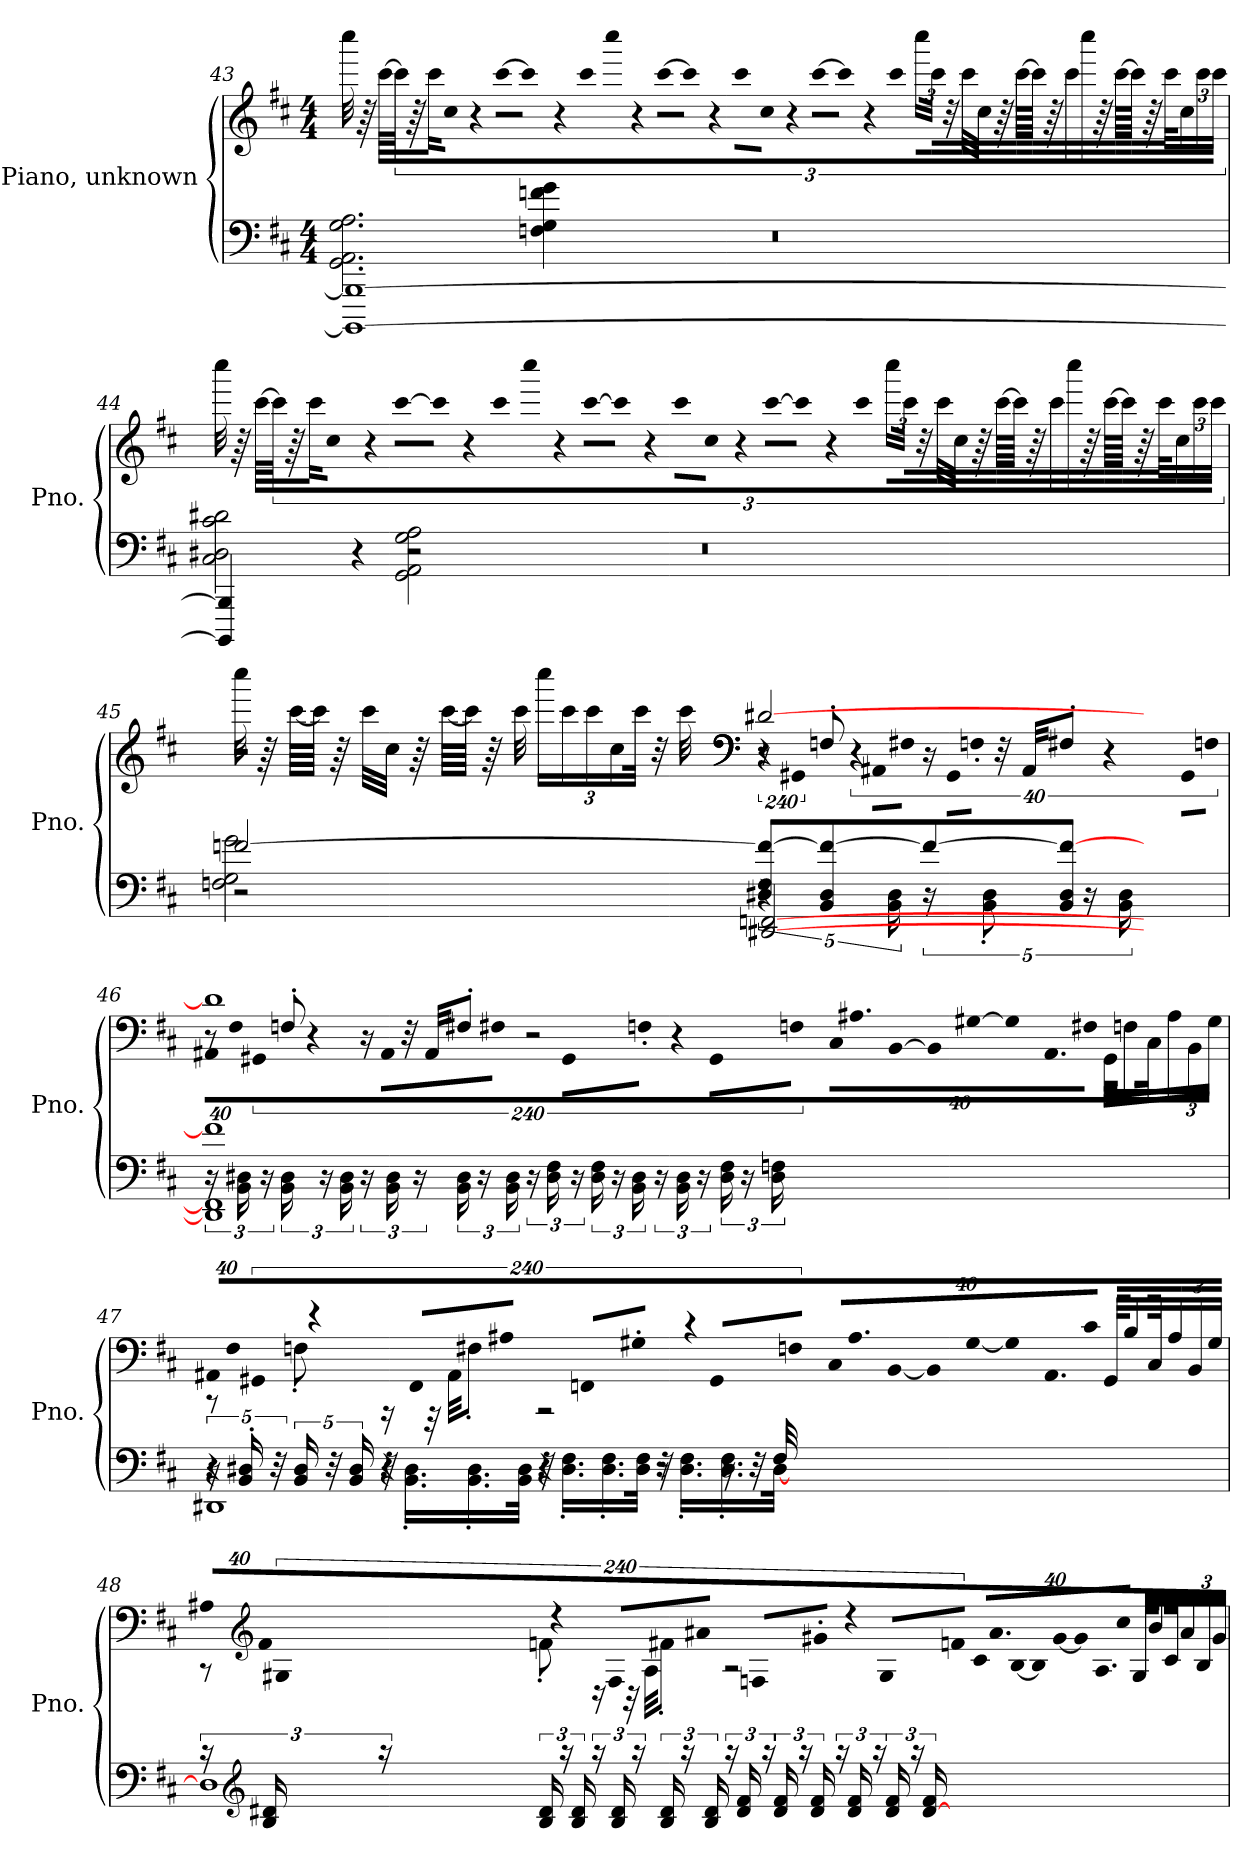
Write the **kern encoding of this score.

**kern	**kern
*part1	*part1
*staff2	*staff1
*I"Piano, unknown	*
*I'Pno.	*
!!LO:PB:g=z
*clefF4	*clefG2
*k[f#c#]	*k[f#c#]
*M4/4	*M4/4
=43	=43
*^	*
*	*^	*
1r	2.GG\ 2.AA\ 2.G\ 2.A\	1BBBB_ 1BBB_	32cccc#\
.	.	.	64r
.	.	.	[64ccc#\LLLL
.	.	.	96ccc#\JJJJ]
.	.	.	96r
.	.	.	24ccc#\LL
.	.	.	32cc#\JJk
.	.	.	64r
.	.	.	[64ccc#\LLLL
.	.	.	64ccc#\JJJJ]
.	.	.	64r
.	.	.	32ccc#\
.	.	.	32cccc#\
.	.	.	64r
.	.	.	[64ccc#\LLLL
.	.	.	64ccc#\JJJJ]
.	.	.	64r
.	.	.	32ccc#\LLL
.	.	.	32cc#\JJJ
.	.	.	64r
.	.	.	[64ccc#\LLLL
.	.	.	64ccc#\JJJJ]
.	.	.	64r
.	.	.	32ccc#\
*	*	*	*Xbrackettup
.	.	.	24cccc#\LL
.	.	.	48ccc#\JJk
.	.	.	32r
.	.	.	32ccc#\LLL
.	.	.	32cc#\JJJ
.	.	.	64r
.	.	.	[64ccc#\LLLL
.	.	.	64ccc#\JJJJ]
.	.	.	64r
.	.	.	32ccc#\
.	4Fn\ 4G\ 4fn\ 4g\	.	32cccc#\
.	.	.	64r
.	.	.	[64ccc#\LLLL
.	.	.	64ccc#\JJJJ]
.	.	.	64r
.	.	.	32ccc#\KLL
.	.	.	24cc#\
.	.	.	24ccc#\
.	.	.	24ccc#\JJ
!!LO:LB:g=z
=44	=44	=44	=44
1r	2C#\ 2D#X\ 2c#\ 2d#X\	4BBBB/] 4BBB/]	32cccc#\
.	.	.	64r
.	.	.	[64ccc#\LLLL
*	*	*	*brackettup
.	.	.	96ccc#\JJJJ]
.	.	.	96r
.	.	.	24ccc#\LL
.	.	.	32cc#\JJk
.	.	.	64r
.	.	.	[64ccc#\LLLL
.	.	.	64ccc#\JJJJ]
.	.	.	64r
.	.	.	32ccc#\
.	.	4r	32cccc#\
.	.	.	64r
.	.	.	[64ccc#\LLLL
.	.	.	64ccc#\JJJJ]
.	.	.	64r
.	.	.	32ccc#\LLL
.	.	.	32cc#\JJJ
.	.	.	64r
.	.	.	[64ccc#\LLLL
.	.	.	64ccc#\JJJJ]
.	.	.	64r
.	.	.	32ccc#\
*	*	*	*Xbrackettup
.	2GG\ 2AA\ 2G\ 2A\	2r	24cccc#\LL
.	.	.	48ccc#\JJk
.	.	.	32r
.	.	.	32ccc#\LLL
.	.	.	32cc#\JJJ
.	.	.	64r
.	.	.	[64ccc#\LLLL
.	.	.	64ccc#\JJJJ]
.	.	.	64r
.	.	.	32ccc#\
.	.	.	32cccc#\
.	.	.	64r
.	.	.	[64ccc#\LLLL
.	.	.	64ccc#\JJJJ]
.	.	.	64r
.	.	.	32ccc#\KLL
.	.	.	24cc#\
.	.	.	24ccc#\
.	.	.	24ccc#\JJ
!!LO:LB:g=z
=45	=45	=45	=45
*	*	*	*^
*	*	*	*	*^
[2fn/	2Fn\ 2G\ 2g\	2r	2r	32cccc#\	2r
.	.	.	.	64r	.
.	.	.	.	[64ccc#\LLLL	.
.	.	.	.	64ccc#\JJJJ]	.
.	.	.	.	64r	.
.	.	.	.	32ccc#\LLL	.
.	.	.	.	32cc#\JJJ	.
.	.	.	.	64r	.
.	.	.	.	[64ccc#\LLLL	.
.	.	.	.	64ccc#\JJJJ]	.
.	.	.	.	64r	.
.	.	.	.	32ccc#\	.
.	.	.	.	24cccc#\LL	.
.	.	.	.	24ccc#\	.
.	.	.	.	24ccc#\	.
.	.	.	.	24cc#\	.
.	.	.	.	48ccc#\JJk	.
.	.	.	.	32r	.
.	.	.	.	32ccc#\	.
*	*	*	*clefF4	*	*
*	*	*	*	*brackettup	*
!	!	!	!	!LO:N:vis=16	!
8D#X/ 8F/ 8f/_L	5r	[2DD#X/ [2FFn/	[2d#X/	1920%137r	8r
!	!	!	!	!LO:N:vis=16	!
.	.	.	.	1920%137GG#X\	.
8BB/ 8D#/ 8f/_	.	.	.	.	8Fn'/
!	!	!	!	!LO:N:vis=32	!
.	.	.	.	640%23r	.
!	!	!	!	!LO:N:vis=32	!
.	.	.	.	640%23AA#X\LLL	.
.	20BB\ 20D#\	.	.	.	.
!	!	!	!	!LO:N:vis=32	!
.	.	.	.	640%23F#X\JJJ	.
8f/_	20r	.	.	.	16r
!	!	!	!	!LO:N:vis=32	!
.	.	.	.	640%23GG#\KLL	.
!	!	!	!	!LO:N:vis=16	!
.	.	.	.	1920%137Fn'\JJ	.
.	10BB\' 10D#\'	.	.	.	.
.	.	.	.	.	32r
.	.	.	.	.	32AA#/KKL
!	!	!	!	!LO:N:vis=16	!
.	.	.	.	1920%137r	.
8BB/ 8D#/ 8f/_J	.	.	.	.	8F#X'/J
.	20r	.	.	.	.
!	!	!	!	!LO:N:vis=32	!
.	.	.	.	640%23GG#\LLL	.
.	20BB\ 20D#\	.	.	.	.
!	!	!	!	!LO:N:vis=32	!
.	.	.	.	640%23Fn\JJJ	.
960ryy	960ryy	960ryy	960ryy	.	960ryy
!!LO:LB:g=z	!!	!!
=46	=46	=46	=46	=46	=46
!	!	!	!	!LO:N:vis=32	!
1f]	24r	1DD#] 1FF]	1d#]	640%23AA#X\LLL	8r
!	!	!	!	!LO:N:vis=32	!
.	.	.	.	640%23F#\J	.
.	24BB\ 24D#X\	.	.	.	.
!	!	!	!	!LO:N:vis=16	!
.	.	.	.	1920%137GG#X\JJ	.
.	24r	.	.	.	.
.	24BB\ 24D#\	.	.	.	8Fn'/
!	!	!	!	!LO:N:vis=32	!
.	.	.	.	640%23r	.
.	24r	.	.	.	.
!	!	!	!	!LO:N:vis=32	!
.	.	.	.	640%23AA#\LLL	.
.	24BB\ 24D#\	.	.	.	.
!	!	!	!	!LO:N:vis=32	!
.	.	.	.	640%23F#X\JJJ	.
.	24r	.	.	.	16r
!	!	!	!	!LO:N:vis=32	!
.	.	.	.	640%23GG#\KLL	.
!	!	!	!	!LO:N:vis=16	!
.	.	.	.	1920%137Fn'\JJ	.
.	24BB\ 24D#\	.	.	.	.
.	.	.	.	.	32r
.	24r	.	.	.	.
.	.	.	.	.	32AA#/KKL
!	!	!	!	!LO:N:vis=16	!
.	.	.	.	1920%137r	.
.	24BB\ 24D#\	.	.	.	8F#X'/J
.	24r	.	.	.	.
!	!	!	!	!LO:N:vis=32	!
.	.	.	.	640%23GG#\LLL	.
.	24BB\ 24D#\	.	.	.	.
!	!	!	!	!LO:N:vis=32	!
.	.	.	.	640%23Fn\JJJ	.
.	24r	.	.	.	2r
*	*	*	*	*Xbrackettup	*
!	!	!	!	!LO:N:vis=32	!
.	.	.	.	640%23C#\LLL	.
!	!	!	!	!LO:N:vis=32.	!
.	.	.	.	1920%103A#X\	.
.	24D#\ 24F#\	.	.	.	.
.	24r	.	.	.	.
!	!	!	!	!LO:N:vis=64	!
.	.	.	.	[960%17BB\L	.
!	!	!	!	!LO:N:vis=64	!
.	.	.	.	960%17BB\]	.
.	24D#\ 24F#\	.	.	.	.
!	!	!	!	!LO:N:vis=64	!
.	.	.	.	[960%17G#X\	.
!	!	!	!	!LO:N:vis=64	!
.	.	.	.	960%17G#\J]	.
!	!	!	!	!LO:N:vis=32.	!
.	.	.	.	1920%103AA#\	.
.	24r	.	.	.	.
.	24BB\ 24D#\	.	.	.	.
!	!	!	!	!LO:N:vis=32	!
.	.	.	.	640%23F#X\JJJ	.
.	24r	.	.	.	.
.	.	.	.	32GG#\KLL	.
.	.	.	.	16Fn\	.
.	24BB\ 24D#\	.	.	.	.
.	24r	.	.	.	.
.	.	.	.	32C#\K	.
.	24D#\ 24F#\	.	.	.	.
.	.	.	.	24A#\	.
.	24r	.	.	.	.
.	.	.	.	24BB\	.
.	24D#\ 24Fn\	.	.	.	.
.	.	.	.	24G#\JJ	.
640ryy	640ryy	640ryy	640ryy	.	640ryy
*	*	*	*v	*v	*v
!!LO:LB:g=z
=47	=47	=47	=47
*	*	*	*brackettup
*	*	*	*^
*	*	*	*	*^
!	!	!	!LO:N:vis=32	!	!
*	*	*	*	*v	*v
20r	4r	1DD#X	640%23AA#X/LLL	8r
!	!	!	!LO:N:vis=32	!
.	.	.	640%23F#/J	.
20BB/' 20D#X/'	.	.	.	.
!	!	!	!LO:N:vis=16	!
.	.	.	1920%137GG#X/JJ	.
40r	.	.	.	.
20BB/ 20D#/	.	.	.	8Fn'\
!	!	!	!LO:N:vis=32	!
.	.	.	640%23r	.
40r	.	.	.	.
!	!	!	!LO:N:vis=32	!
.	.	.	640%23FF#/LLL	.
20BB/ 20D#/	.	.	.	.
!	!	!	!LO:N:vis=32	!
.	.	.	640%23A#X/JJJ	.
4r	32r	.	.	16r
!	!	!	!LO:N:vis=32	!
.	.	.	640%23FFn/KLL	.
.	16.BB\' 16.D#\'LL	.	.	.
!	!	!	!LO:N:vis=16	!
.	.	.	1920%137G#X'/JJ	.
.	.	.	.	32r
.	.	.	.	32AA#\KKL
!	!	!	!LO:N:vis=16	!
.	.	.	1920%137r	.
.	16.BB\' 16.D#\'	.	.	8F#X'\J
!	!	!	!LO:N:vis=32	!
.	.	.	640%23GG#/LLL	.
!	!	!	!LO:N:vis=32	!
.	.	.	640%23Fn/JJJ	.
.	32BB\ 32D#\JJk	.	.	.
4r	32r	.	.	2r
*	*	*	*Xbrackettup	*
!	!	!	!LO:N:vis=32	!
.	.	.	640%23C#/LLL	.
.	16.D#\' 16.F#\'LL	.	.	.
!	!	!	!LO:N:vis=32.	!
.	.	.	1920%103A#/	.
!	!	!	!LO:N:vis=64	!
.	.	.	[960%17BB/L	.
!	!	!	!LO:N:vis=64	!
.	.	.	960%17BB/]	.
.	16.D#\' 16.F#\'	.	.	.
!	!	!	!LO:N:vis=64	!
.	.	.	[960%17G#/	.
!	!	!	!LO:N:vis=64	!
.	.	.	960%17G#/J]	.
!	!	!	!LO:N:vis=32.	!
.	.	.	1920%103AA#/	.
!	!	!	!LO:N:vis=32	!
.	.	.	640%23c#/JJJ	.
.	32D#\ 32F#\JJk	.	.	.
8r	32r	.	.	.
.	.	.	32GG#/KLL	.
.	16.D#\' 16.F#\'LL	.	.	.
.	.	.	16B/	.
.	.	.	32C#/K	.
16r	16.D#\' 16.F#\'	.	.	.
.	.	.	24A#/	.
.	.	.	24BB/	.
32r	.	.	.	.
.	.	.	24G#/JJ	.
32F#/	[32D#\JJk	.	.	.
640ryy	640ryy	640ryy	.	640ryy
*	*v	*v	*	*
!!LO:LB:g=z	!!
=48	=48	=48	=48
*	*	*brackettup	*
*	*^	*	*
!	!	!	!LO:N:vis=32	!
*	*v	*v	*	*
24r	1D#]	640%23A#X/LLL	8r
*	*	*clefG2	*
!	!	!LO:N:vis=32	!
.	.	640%23f#/J	.
*clefG2	*	*	*
24B/ 24d#X/	.	.	.
!	!	!LO:N:vis=16	!
.	.	1920%137G#X/JJ	.
24r	.	.	.
24B/ 24d#/	.	.	8fn'\
!	!	!LO:N:vis=32	!
.	.	640%23r	.
24r	.	.	.
!	!	!LO:N:vis=32	!
.	.	640%23F#/LLL	.
24B/ 24d#/	.	.	.
!	!	!LO:N:vis=32	!
.	.	640%23a#X/JJJ	.
24r	.	.	16r
!	!	!LO:N:vis=32	!
.	.	640%23Fn/KLL	.
!	!	!LO:N:vis=16	!
.	.	1920%137g#X'/JJ	.
24B/ 24d#/	.	.	.
.	.	.	32r
24r	.	.	.
.	.	.	32A#\KKL
!	!	!LO:N:vis=16	!
.	.	1920%137r	.
24B/ 24d#/	.	.	8f#X'\J
24r	.	.	.
!	!	!LO:N:vis=32	!
.	.	640%23G#/LLL	.
24B/ 24d#/	.	.	.
!	!	!LO:N:vis=32	!
.	.	640%23fn/JJJ	.
24r	.	.	2r
*	*	*Xbrackettup	*
!	!	!LO:N:vis=32	!
.	.	640%23c#/LLL	.
!	!	!LO:N:vis=32.	!
.	.	1920%103a#/	.
24d#/ 24f#/	.	.	.
24r	.	.	.
!	!	!LO:N:vis=64	!
.	.	[960%17B/L	.
!	!	!LO:N:vis=64	!
.	.	960%17B/]	.
24d#/ 24f#/	.	.	.
!	!	!LO:N:vis=64	!
.	.	[960%17g#/	.
!	!	!LO:N:vis=64	!
.	.	960%17g#/J]	.
!	!	!LO:N:vis=32.	!
.	.	1920%103A#/	.
24r	.	.	.
24d#/ 24f#/	.	.	.
!	!	!LO:N:vis=32	!
.	.	640%23cc#/JJJ	.
24r	.	.	.
.	.	32G#/KLL	.
.	.	16b/	.
24d#/ 24f#/	.	.	.
24r	.	.	.
.	.	32c#/K	.
24d#/ 24f#/	.	.	.
.	.	24a#/	.
24r	.	.	.
.	.	24B/	.
[24d#/ 24f#/	.	.	.
.	.	24g#/JJ	.
640ryy	640ryy	.	640ryy
*v	*v	*	*
*	*v	*v
=	=
*-	*-
